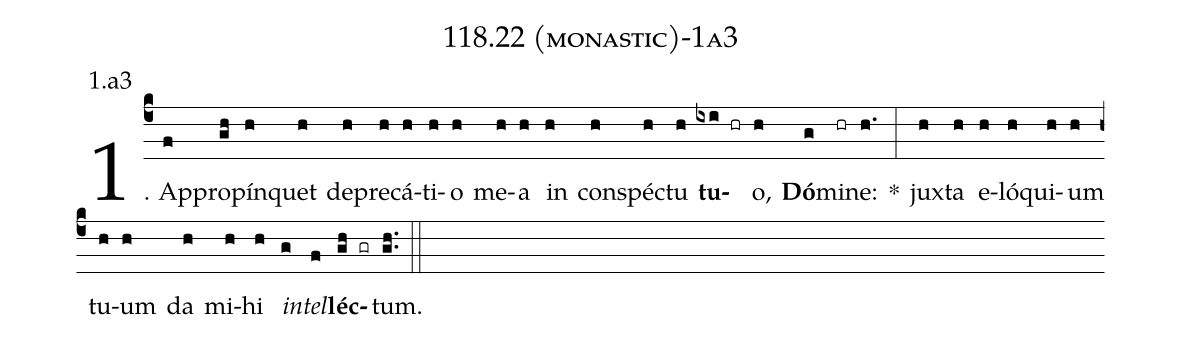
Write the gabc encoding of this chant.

name: 118.22 (monastic)-1a3;
annotation: 1.a3;
%%
(c4)1. Ap(f)pro(gh)pín(h)quet(h) de(h)pre(h)cá(h)ti(h)o(h) me(h)a(h) in(h) con(h)spéc(h)tu(h) <b>tu</b>(ixi hr)o,(h) <b>Dó</b>(g)mi(hr)ne:(h.) *(:) jux(h)ta(h) e(h)ló(h)qui(h)um(h) tu(h)um(h) da(h) mi(h)hi(h) <i>in</i>(g)<i>tel</i>(f)<b>léc</b>(gh gr)tum.(gh..) (::)
